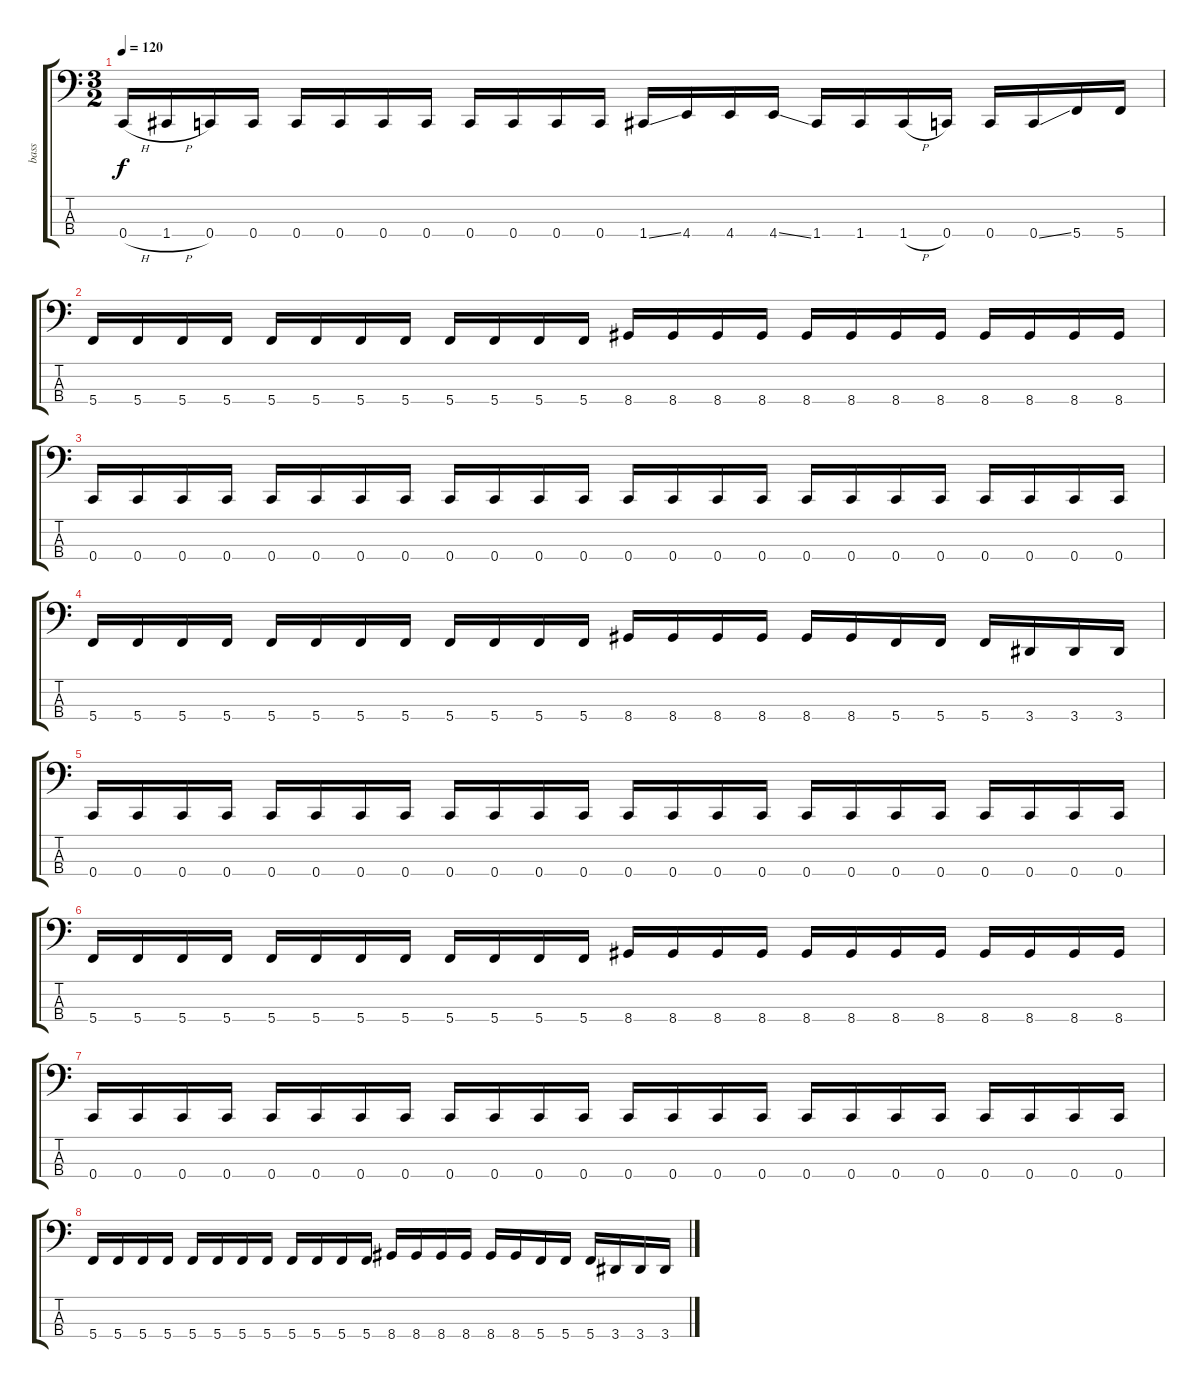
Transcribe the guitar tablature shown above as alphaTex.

\track ("bass" "bass") {instrument electricbasspick}
\staff {score tabs}
\tuning (F2 C2 G1 C1) {hide}
\ts (3 2)
\tempo 120
\clef f4
\ks c
0.4{h}.16{dy f} 1.4{h}.16 0.4.16 0.4.16 0.4.16 0.4.16 0.4.16 0.4.16 0.4.16 0.4.16 0.4.16 0.4.16 1.4{ss}.16 4.4.16 4.4.16 4.4{ss}.16 1.4.16 1.4.16 1.4{h}.16 0.4.16 0.4.16 0.4{ss}.16 5.4.16 5.4.16 |
5.4.16 5.4.16 5.4.16 5.4.16 5.4.16 5.4.16 5.4.16 5.4.16 5.4.16 5.4.16 5.4.16 5.4.16 8.4.16 8.4.16 8.4.16 8.4.16 8.4.16 8.4.16 8.4.16 8.4.16 8.4.16 8.4.16 8.4.16 8.4.16 |
0.4.16 0.4.16 0.4.16 0.4.16 0.4.16 0.4.16 0.4.16 0.4.16 0.4.16 0.4.16 0.4.16 0.4.16 0.4.16 0.4.16 0.4.16 0.4.16 0.4.16 0.4.16 0.4.16 0.4.16 0.4.16 0.4.16 0.4.16 0.4.16 |
5.4.16 5.4.16 5.4.16 5.4.16 5.4.16 5.4.16 5.4.16 5.4.16 5.4.16 5.4.16 5.4.16 5.4.16 8.4.16 8.4.16 8.4.16 8.4.16 8.4.16 8.4.16 5.4.16 5.4.16 5.4.16 3.4.16 3.4.16 3.4.16 |
0.4.16 0.4.16 0.4.16 0.4.16 0.4.16 0.4.16 0.4.16 0.4.16 0.4.16 0.4.16 0.4.16 0.4.16 0.4.16 0.4.16 0.4.16 0.4.16 0.4.16 0.4.16 0.4.16 0.4.16 0.4.16 0.4.16 0.4.16 0.4.16 |
5.4.16 5.4.16 5.4.16 5.4.16 5.4.16 5.4.16 5.4.16 5.4.16 5.4.16 5.4.16 5.4.16 5.4.16 8.4.16 8.4.16 8.4.16 8.4.16 8.4.16 8.4.16 8.4.16 8.4.16 8.4.16 8.4.16 8.4.16 8.4.16 |
0.4.16 0.4.16 0.4.16 0.4.16 0.4.16 0.4.16 0.4.16 0.4.16 0.4.16 0.4.16 0.4.16 0.4.16 0.4.16 0.4.16 0.4.16 0.4.16 0.4.16 0.4.16 0.4.16 0.4.16 0.4.16 0.4.16 0.4.16 0.4.16 |
5.4.16 5.4.16 5.4.16 5.4.16 5.4.16 5.4.16 5.4.16 5.4.16 5.4.16 5.4.16 5.4.16 5.4.16 8.4.16 8.4.16 8.4.16 8.4.16 8.4.16 8.4.16 5.4.16 5.4.16 5.4.16 3.4.16 3.4.16 3.4.16
